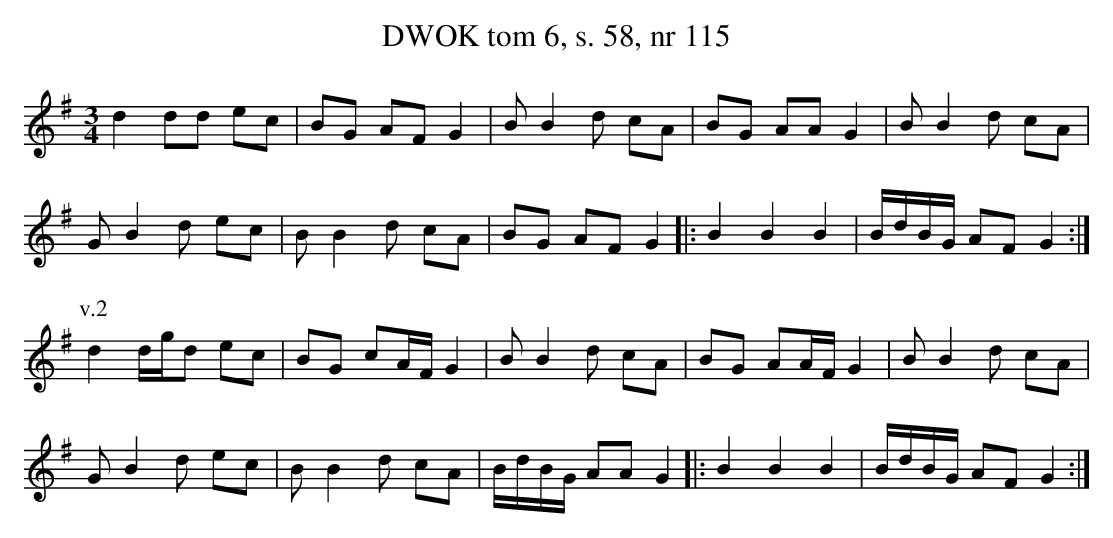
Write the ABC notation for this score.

X:1
T:DWOK tom 6, s. 58, nr 115
L:1/16
M:3/4
K:G
d4 d2d2 e2c2|B2G2 A2F2 G4|B2B4d2 c2A2|B2G2 A2A2 G4|B2B4d2 c2A2|
G2B4d2 e2c2|B2B4d2 c2A2|B2G2 A2F2 G4|:B4 B4 B4|BdBG A2F2 G4:|
P:v.2
d4 dgd2 e2c2|B2G2 c2AF G4|B2B4d2 c2A2|B2G2 A2AF G4|B2B4d2 c2A2|
G2B4d2 e2c2|B2B4d2 c2A2|BdBG A2A2 G4|:B4 B4 B4|BdBG A2F2 G4:|
